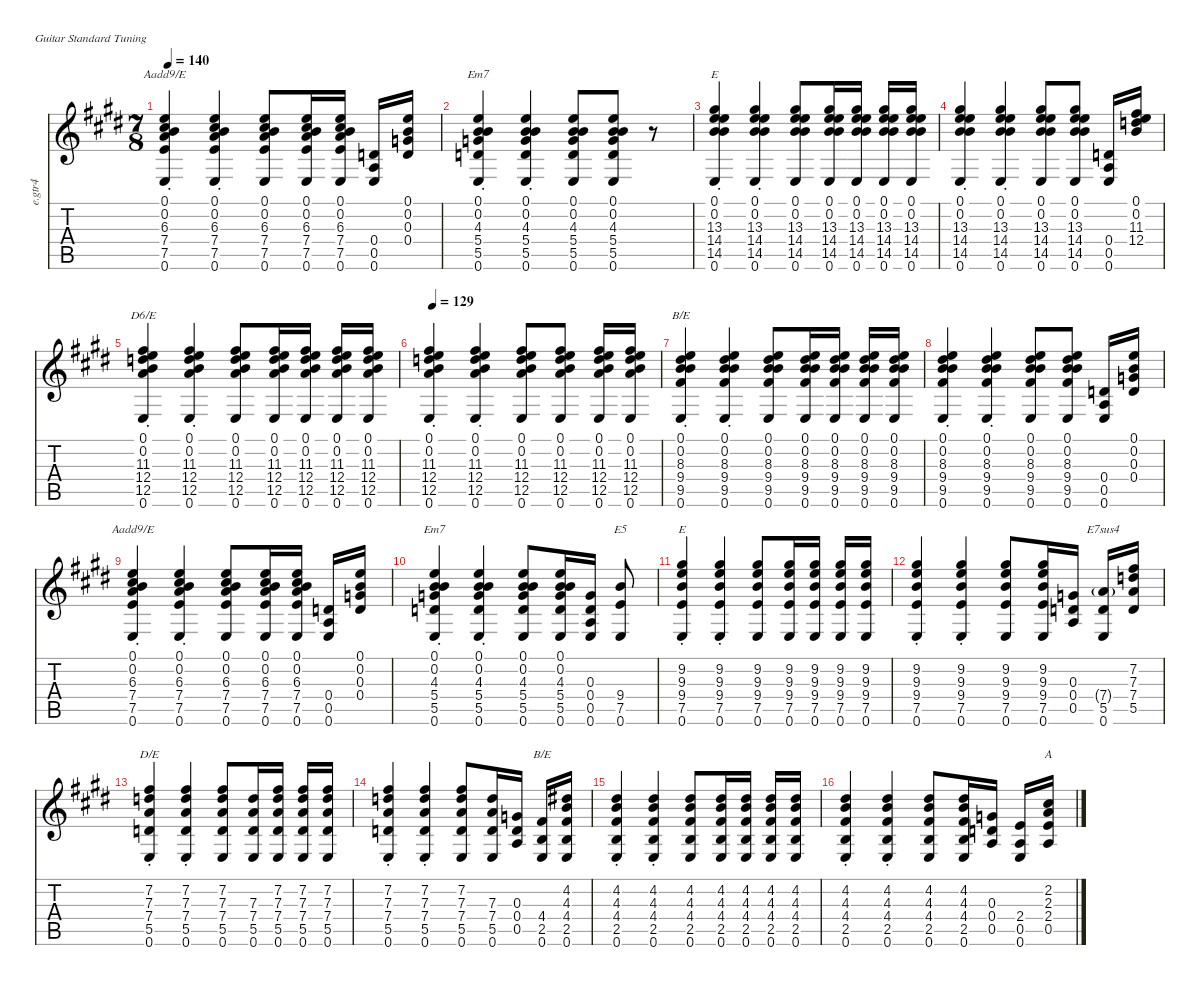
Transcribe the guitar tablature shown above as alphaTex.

\defaultSystemsLayout 4
\hideDynamics
\bracketExtendMode nobrackets
\track ("E.Guitar IV" "e.gtr4") {instrument distortionguitar}
\staff {score tabs}
\tuning (E4 B3 G3 D3 A2 E2)
\chord ("E" 12 12 13 14 14 12) {firstfret 13 showdiagram false showfingering false}
\chord ("D6/E" 10 10 11 12 12 10) {firstfret 11 showdiagram false showfingering false}
\chord ("B/E" 7 7 8 9 9 7) {firstfret 8 showdiagram false showfingering false}
\chord ("Aadd9/E" 5 5 6 7 7 5) {firstfret 6 showdiagram false showfingering false}
\chord ("Em7" 0 0 4 5 5 0) {showdiagram false showfingering false}
\chord ("E5" x x x 9 7 6) {firstfret 7 showdiagram false showfingering false}
\chord ("E" x 9 9 9 7 6) {firstfret 7 showdiagram false showfingering false}
\chord ("E7sus4" x x x 7 5 4) {firstfret 5 showdiagram false showfingering false}
\chord ("D/E" x 7 7 7 5 4) {firstfret 5 showdiagram false showfingering false}
\chord ("B/E" x x x 4 2 0) {showdiagram false showfingering false}
\chord ("A" x 2 2 2 0 x) {showdiagram false showfingering false barre (2 2)}
\ts (7 8)
\tempo 140
\clef g2
\ks e
(0.6{st acc forcenatural} 7.5{st acc forcenatural} 7.4{st acc forcenatural} 6.3{st acc #} 0.2{st acc forcenatural} 0.1{st acc forcenatural}).4{ch "Aadd9/E" dy mf beam Up} (0.6{st acc forcenatural} 7.5{st acc forcenatural} 7.4{st acc forcenatural} 6.3{st acc #} 0.2{st acc forcenatural} 0.1{st acc forcenatural}).4{beam Up} (0.6{acc forcenatural} 7.5{acc forcenatural} 7.4{acc forcenatural} 6.3{acc #} 0.2{acc forcenatural} 0.1{acc forcenatural}).8{beam Up beam merge} (0.6{acc forcenatural} 7.5{acc forcenatural} 7.4{acc forcenatural} 6.3{acc #} 0.2{acc forcenatural} 0.1{acc forcenatural}).16{beam Up} (0.6{acc forcenatural} 7.5{acc forcenatural} 7.4{acc forcenatural} 6.3{acc #} 0.2{acc forcenatural} 0.1{acc forcenatural}).16{beam Up beam split} (0.6{acc forcenatural} 0.5{acc forcenatural} 0.4{acc forcenatural}).16{beam Up} (0.4{acc forcenatural} 0.3{acc forcenatural} 0.2{acc forcenatural} 0.1{acc forcenatural}).16{beam Up} |
(0.1{st acc forcenatural} 0.2{st acc forcenatural} 4.3{st acc forcenatural} 5.4{st acc forcenatural} 5.5{st acc forcenatural} 0.6{st acc forcenatural}).4{ch "Em7" beam Up} (0.1{st acc forcenatural} 0.2{st acc forcenatural} 4.3{st acc forcenatural} 5.4{st acc forcenatural} 5.5{st acc forcenatural} 0.6{st acc forcenatural}).4{beam Up} (0.1{acc forcenatural} 0.2{acc forcenatural} 4.3{acc forcenatural} 5.4{acc forcenatural} 5.5{acc forcenatural} 0.6{acc forcenatural}).8{beam Up beam merge} (0.1{acc forcenatural} 0.2{acc forcenatural} 4.3{acc forcenatural} 5.4{acc forcenatural} 5.5{acc forcenatural} 0.6{acc forcenatural}).8{beam Up} r.8{beam Down} |
(0.6{st acc forcenatural} 14.5{st acc forcenatural} 14.4{st acc forcenatural} 13.3{st acc #} 0.2{st acc forcenatural} 0.1{st acc forcenatural}).4{ch "E" beam Up} (0.6{st acc forcenatural} 14.5{st acc forcenatural} 14.4{st acc forcenatural} 13.3{st acc #} 0.2{st acc forcenatural} 0.1{st acc forcenatural}).4{beam Up} (0.6{acc forcenatural} 14.5{acc forcenatural} 14.4{acc forcenatural} 13.3{acc #} 0.2{acc forcenatural} 0.1{acc forcenatural}).8{beam Up beam merge} (0.6{acc forcenatural} 14.5{acc forcenatural} 14.4{acc forcenatural} 13.3{acc #} 0.2{acc forcenatural} 0.1{acc forcenatural}).16{beam Up} (0.6{acc forcenatural} 14.5{acc forcenatural} 14.4{acc forcenatural} 13.3{acc #} 0.2{acc forcenatural} 0.1{acc forcenatural}).16{beam Up beam split} (0.6{acc forcenatural} 14.5{acc forcenatural} 14.4{acc forcenatural} 13.3{acc #} 0.2{acc forcenatural} 0.1{acc forcenatural}).16{beam Up} (0.6{acc forcenatural} 14.5{acc forcenatural} 14.4{acc forcenatural} 13.3{acc #} 0.2{acc forcenatural} 0.1{acc forcenatural}).16{beam Up} |
(0.6{st acc forcenatural} 14.5{st acc forcenatural} 14.4{st acc forcenatural} 13.3{st acc #} 0.2{st acc forcenatural} 0.1{st acc forcenatural}).4{beam Up} (0.6{st acc forcenatural} 14.5{st acc forcenatural} 14.4{st acc forcenatural} 13.3{st acc #} 0.2{st acc forcenatural} 0.1{st acc forcenatural}).4{beam Up} (0.6{acc forcenatural} 14.5{acc forcenatural} 14.4{acc forcenatural} 13.3{acc #} 0.2{acc forcenatural} 0.1{acc forcenatural}).8{beam Up beam merge} (0.6{acc forcenatural} 14.5{acc forcenatural} 14.4{acc forcenatural} 13.3{acc #} 0.2{acc forcenatural} 0.1{acc forcenatural}).8{beam Up beam split} (0.6{acc forcenatural} 0.5{acc forcenatural} 0.4{acc forcenatural}).16{beam Up} (12.4{acc forcenatural} 11.3{acc #} 0.2{acc forcenatural} 0.1{acc forcenatural}).16{beam Up} |
(0.6{st acc forcenatural} 12.5{st acc forcenatural} 12.4{st acc forcenatural} 11.3{st acc #} 0.2{st acc forcenatural} 0.1{st acc forcenatural}).4{ch "D6/E" beam Up} (0.6{st acc forcenatural} 12.5{st acc forcenatural} 12.4{st acc forcenatural} 11.3{st acc #} 0.2{st acc forcenatural} 0.1{st acc forcenatural}).4{beam Up} (0.6{acc forcenatural} 12.5{acc forcenatural} 12.4{acc forcenatural} 11.3{acc #} 0.2{acc forcenatural} 0.1{acc forcenatural}).8{beam Up beam merge} (0.6{acc forcenatural} 12.5{acc forcenatural} 12.4{acc forcenatural} 11.3{acc #} 0.2{acc forcenatural} 0.1{acc forcenatural}).16{beam Up} (0.6{acc forcenatural} 12.5{acc forcenatural} 12.4{acc forcenatural} 11.3{acc #} 0.2{acc forcenatural} 0.1{acc forcenatural}).16{beam Up beam split} (0.6{acc forcenatural} 12.5{acc forcenatural} 12.4{acc forcenatural} 11.3{acc #} 0.2{acc forcenatural} 0.1{acc forcenatural}).16{beam Up} (0.6{acc forcenatural} 12.5{acc forcenatural} 12.4{acc forcenatural} 11.3{acc #} 0.2{acc forcenatural} 0.1{acc forcenatural}).16{beam Up} |
\tempo 129
(0.6{st acc forcenatural} 12.5{st acc forcenatural} 12.4{st acc forcenatural} 11.3{st acc #} 0.2{st acc forcenatural} 0.1{st acc forcenatural}).4{beam Up} (0.6{st acc forcenatural} 12.5{st acc forcenatural} 12.4{st acc forcenatural} 11.3{st acc #} 0.2{st acc forcenatural} 0.1{st acc forcenatural}).4{beam Up} (0.6{acc forcenatural} 12.5{acc forcenatural} 12.4{acc forcenatural} 11.3{acc #} 0.2{acc forcenatural} 0.1{acc forcenatural}).8{beam Up beam merge} (0.6{acc forcenatural} 12.5{acc forcenatural} 12.4{acc forcenatural} 11.3{acc #} 0.2{acc forcenatural} 0.1{acc forcenatural}).8{beam Up beam split} (0.6{acc forcenatural} 12.5{acc forcenatural} 12.4{acc forcenatural} 11.3{acc #} 0.2{acc forcenatural} 0.1{acc forcenatural}).16{beam Up} (0.6{acc forcenatural} 12.5{acc forcenatural} 12.4{acc forcenatural} 11.3{acc #} 0.2{acc forcenatural} 0.1{acc forcenatural}).16{beam Up} |
(0.6{st acc forcenatural} 9.5{st acc #} 9.4{st acc forcenatural} 8.3{st acc #} 0.2{st acc forcenatural} 0.1{st acc forcenatural}).4{ch "B/E" beam Up} (0.6{st acc forcenatural} 9.5{st acc #} 9.4{st acc forcenatural} 8.3{st acc #} 0.2{st acc forcenatural} 0.1{st acc forcenatural}).4{beam Up} (0.6{acc forcenatural} 9.5{acc #} 9.4{acc forcenatural} 8.3{acc #} 0.2{acc forcenatural} 0.1{acc forcenatural}).8{beam Up beam merge} (0.6{acc forcenatural} 9.5{acc #} 9.4{acc forcenatural} 8.3{acc #} 0.2{acc forcenatural} 0.1{acc forcenatural}).16{beam Up} (0.6{acc forcenatural} 9.5{acc #} 9.4{acc forcenatural} 8.3{acc #} 0.2{acc forcenatural} 0.1{acc forcenatural}).16{beam Up beam split} (0.6{acc forcenatural} 9.5{acc #} 9.4{acc forcenatural} 8.3{acc #} 0.2{acc forcenatural} 0.1{acc forcenatural}).16{beam Up} (0.6{acc forcenatural} 9.5{acc #} 9.4{acc forcenatural} 8.3{acc #} 0.2{acc forcenatural} 0.1{acc forcenatural}).16{beam Up} |
(0.6{st acc forcenatural} 9.5{st acc #} 9.4{st acc forcenatural} 8.3{st acc #} 0.2{st acc forcenatural} 0.1{st acc forcenatural}).4{beam Up} (0.6{st acc forcenatural} 9.5{st acc #} 9.4{st acc forcenatural} 8.3{st acc #} 0.2{st acc forcenatural} 0.1{st acc forcenatural}).4{beam Up} (0.6{acc forcenatural} 9.5{acc #} 9.4{acc forcenatural} 8.3{acc #} 0.2{acc forcenatural} 0.1{acc forcenatural}).8{beam Up beam merge} (0.6{acc forcenatural} 9.5{acc #} 9.4{acc forcenatural} 8.3{acc #} 0.2{acc forcenatural} 0.1{acc forcenatural}).8{beam Up beam split} (0.6{acc forcenatural} 0.5{acc forcenatural} 0.4{acc forcenatural}).16{beam Up} (0.4{acc forcenatural} 0.3{acc forcenatural} 0.2{acc forcenatural} 0.1{acc forcenatural}).16{beam Up} |
(0.6{st acc forcenatural} 7.5{st acc forcenatural} 7.4{st acc forcenatural} 6.3{st acc #} 0.2{st acc forcenatural} 0.1{st acc forcenatural}).4{ch "Aadd9/E" beam Up} (0.6{st acc forcenatural} 7.5{st acc forcenatural} 7.4{st acc forcenatural} 6.3{st acc #} 0.2{st acc forcenatural} 0.1{st acc forcenatural}).4{beam Up} (0.6{acc forcenatural} 7.5{acc forcenatural} 7.4{acc forcenatural} 6.3{acc #} 0.2{acc forcenatural} 0.1{acc forcenatural}).8{beam Up beam merge} (0.6{acc forcenatural} 7.5{acc forcenatural} 7.4{acc forcenatural} 6.3{acc #} 0.2{acc forcenatural} 0.1{acc forcenatural}).16{beam Up} (0.6{acc forcenatural} 7.5{acc forcenatural} 7.4{acc forcenatural} 6.3{acc #} 0.2{acc forcenatural} 0.1{acc forcenatural}).16{beam Up beam split} (0.6{acc forcenatural} 0.5{acc forcenatural} 0.4{acc forcenatural}).16{beam Up} (0.4{acc forcenatural} 0.3{acc forcenatural} 0.2{acc forcenatural} 0.1{acc forcenatural}).16{beam Up} |
(0.6{st acc forcenatural} 5.5{st acc forcenatural} 5.4{st acc forcenatural} 4.3{st acc forcenatural} 0.2{st acc forcenatural} 0.1{st acc forcenatural}).4{ch "Em7" beam Up} (0.6{st acc forcenatural} 5.5{st acc forcenatural} 5.4{st acc forcenatural} 4.3{st acc forcenatural} 0.2{st acc forcenatural} 0.1{st acc forcenatural}).4{beam Up} (0.6{acc forcenatural} 5.5{acc forcenatural} 5.4{acc forcenatural} 4.3{acc forcenatural} 0.2{acc forcenatural} 0.1{acc forcenatural}).8{beam Up beam merge} (0.6{acc forcenatural} 5.5{acc forcenatural} 5.4{acc forcenatural} 4.3{acc forcenatural} 0.2{acc forcenatural} 0.1{acc forcenatural}).16{beam Up} (0.6{acc forcenatural} 0.5{acc forcenatural} 0.4{acc forcenatural} 0.3{acc forcenatural}).16{beam Up beam split} (9.4{acc forcenatural} 7.5{acc forcenatural} 0.6{acc forcenatural}).8{ch "E5" beam Up} |
(0.6{st acc forcenatural} 7.5{st acc forcenatural} 9.4{st acc forcenatural} 9.3{st acc forcenatural} 9.2{st acc #}).4{ch "E" beam Up} (0.6{st acc forcenatural} 7.5{st acc forcenatural} 9.4{st acc forcenatural} 9.3{st acc forcenatural} 9.2{st acc #}).4{beam Up} (0.6{acc forcenatural} 7.5{acc forcenatural} 9.4{acc forcenatural} 9.3{acc forcenatural} 9.2{acc #}).8{beam Up beam merge} (0.6{acc forcenatural} 7.5{acc forcenatural} 9.4{acc forcenatural} 9.3{acc forcenatural} 9.2{acc #}).16{beam Up} (0.6{acc forcenatural} 7.5{acc forcenatural} 9.4{acc forcenatural} 9.3{acc forcenatural} 9.2{acc #}).16{beam Up beam split} (0.6{acc forcenatural} 7.5{acc forcenatural} 9.4{acc forcenatural} 9.3{acc forcenatural} 9.2{acc #}).16{beam Up} (0.6{acc forcenatural} 7.5{acc forcenatural} 9.4{acc forcenatural} 9.3{acc forcenatural} 9.2{acc #}).16{beam Up} |
(0.6{st acc forcenatural} 7.5{st acc forcenatural} 9.4{st acc forcenatural} 9.3{st acc forcenatural} 9.2{st acc #}).4{beam Up} (0.6{st acc forcenatural} 7.5{st acc forcenatural} 9.4{st acc forcenatural} 9.3{st acc forcenatural} 9.2{st acc #}).4{beam Up} (0.6{acc forcenatural} 7.5{acc forcenatural} 9.4{acc forcenatural} 9.3{acc forcenatural} 9.2{acc #}).8{beam Up beam merge} (0.6{acc forcenatural} 7.5{acc forcenatural} 9.4{acc forcenatural} 9.3{acc forcenatural} 9.2{acc #}).16{beam Up} (0.5{acc forcenatural} 0.4{acc forcenatural} 0.3{acc forcenatural}).16{beam Up beam split} (0.6{acc forcenatural} 5.5{acc forcenatural} 7.4{g acc forcenatural}).16{ch "E7sus4" beam Up} (5.5{acc forcenatural} 7.4{acc forcenatural} 7.3{acc forcenatural} 7.2{acc #}).16{beam Up} |
(5.5{st acc forcenatural} 7.4{st acc forcenatural} 7.3{st acc forcenatural} 7.2{st acc #} 0.6{st acc forcenatural}).4{ch "D/E" beam Up} (5.5{st acc forcenatural} 7.4{st acc forcenatural} 7.3{st acc forcenatural} 7.2{st acc #} 0.6{st acc forcenatural}).4{beam Up} (5.5{acc forcenatural} 7.4{acc forcenatural} 7.3{acc forcenatural} 7.2{acc #} 0.6{acc forcenatural}).8{beam Up beam merge} (5.5{acc forcenatural} 7.4{acc forcenatural} 7.3{acc forcenatural} 0.6{acc forcenatural}).16{beam Up} (5.5{acc forcenatural} 7.4{acc forcenatural} 7.3{acc forcenatural} 0.6{acc forcenatural} 7.2{acc #}).16{beam Up beam split} (5.5{acc forcenatural} 7.4{acc forcenatural} 7.3{acc forcenatural} 0.6{acc forcenatural} 7.2{acc #}).16{beam Up} (5.5{acc forcenatural} 7.4{acc forcenatural} 7.3{acc forcenatural} 0.6{acc forcenatural} 7.2{acc #}).16{beam Up} |
(5.5{st acc forcenatural} 7.4{st acc forcenatural} 7.3{st acc forcenatural} 7.2{st acc #} 0.6{st acc forcenatural}).4{beam Up} (5.5{st acc forcenatural} 7.4{st acc forcenatural} 7.3{st acc forcenatural} 7.2{st acc #} 0.6{st acc forcenatural}).4{beam Up} (5.5{acc forcenatural} 7.4{acc forcenatural} 7.3{acc forcenatural} 7.2{acc #} 0.6{acc forcenatural}).8{beam Up beam merge} (5.5{acc forcenatural} 7.4{acc forcenatural} 7.3{acc forcenatural} 0.6{acc forcenatural}).16{beam Up} (0.5{acc forcenatural} 0.4{acc forcenatural} 0.3{acc forcenatural}).16{beam Up beam split} (2.5{acc forcenatural} 4.4{acc #} 0.6{acc forcenatural}).16{ch "B/E" beam Up} (2.5{acc forcenatural} 4.4{acc #} 0.6{acc forcenatural} 4.2{acc #} 4.3{acc forcenatural}).16{beam Up} |
(2.5{st acc forcenatural} 4.4{st acc #} 4.3{st acc forcenatural} 4.2{st acc #} 0.6{st acc forcenatural}).4{beam Up} (2.5{st acc forcenatural} 4.4{st acc #} 4.3{st acc forcenatural} 4.2{st acc #} 0.6{st acc forcenatural}).4{beam Up} (2.5{acc forcenatural} 4.4{acc #} 4.3{acc forcenatural} 4.2{acc #} 0.6{acc forcenatural}).8{beam Up beam merge} (2.5{acc forcenatural} 4.4{acc #} 4.3{acc forcenatural} 0.6{acc forcenatural} 4.2{acc #}).16{beam Up} (2.5{acc forcenatural} 4.4{acc #} 4.3{acc forcenatural} 0.6{acc forcenatural} 4.2{acc #}).16{beam Up beam split} (2.5{acc forcenatural} 4.4{acc #} 4.3{acc forcenatural} 0.6{acc forcenatural} 4.2{acc #}).16{beam Up} (2.5{acc forcenatural} 4.4{acc #} 4.3{acc forcenatural} 0.6{acc forcenatural} 4.2{acc #}).16{beam Up} |
(2.5{st acc forcenatural} 4.4{st acc #} 4.3{st acc forcenatural} 4.2{st acc #} 0.6{st acc forcenatural}).4{beam Up} (2.5{st acc forcenatural} 4.4{st acc #} 4.3{st acc forcenatural} 4.2{st acc #} 0.6{st acc forcenatural}).4{beam Up} (2.5{acc forcenatural} 4.4{acc #} 4.3{acc forcenatural} 4.2{acc #} 0.6{acc forcenatural}).8{beam Up beam merge} (2.5{acc forcenatural} 4.4{acc #} 4.3{acc forcenatural} 0.6{acc forcenatural} 4.2{acc #}).16{beam Up} (0.5{acc forcenatural} 0.4{acc forcenatural} 0.3{acc forcenatural}).16{beam Up beam split} (2.4{acc forcenatural} 0.5{acc forcenatural} 0.6{acc forcenatural}).16{beam Up} (0.5{acc forcenatural} 2.4{acc forcenatural} 2.3{acc forcenatural} 2.2{acc #}).16{ch "A" beam Up}
